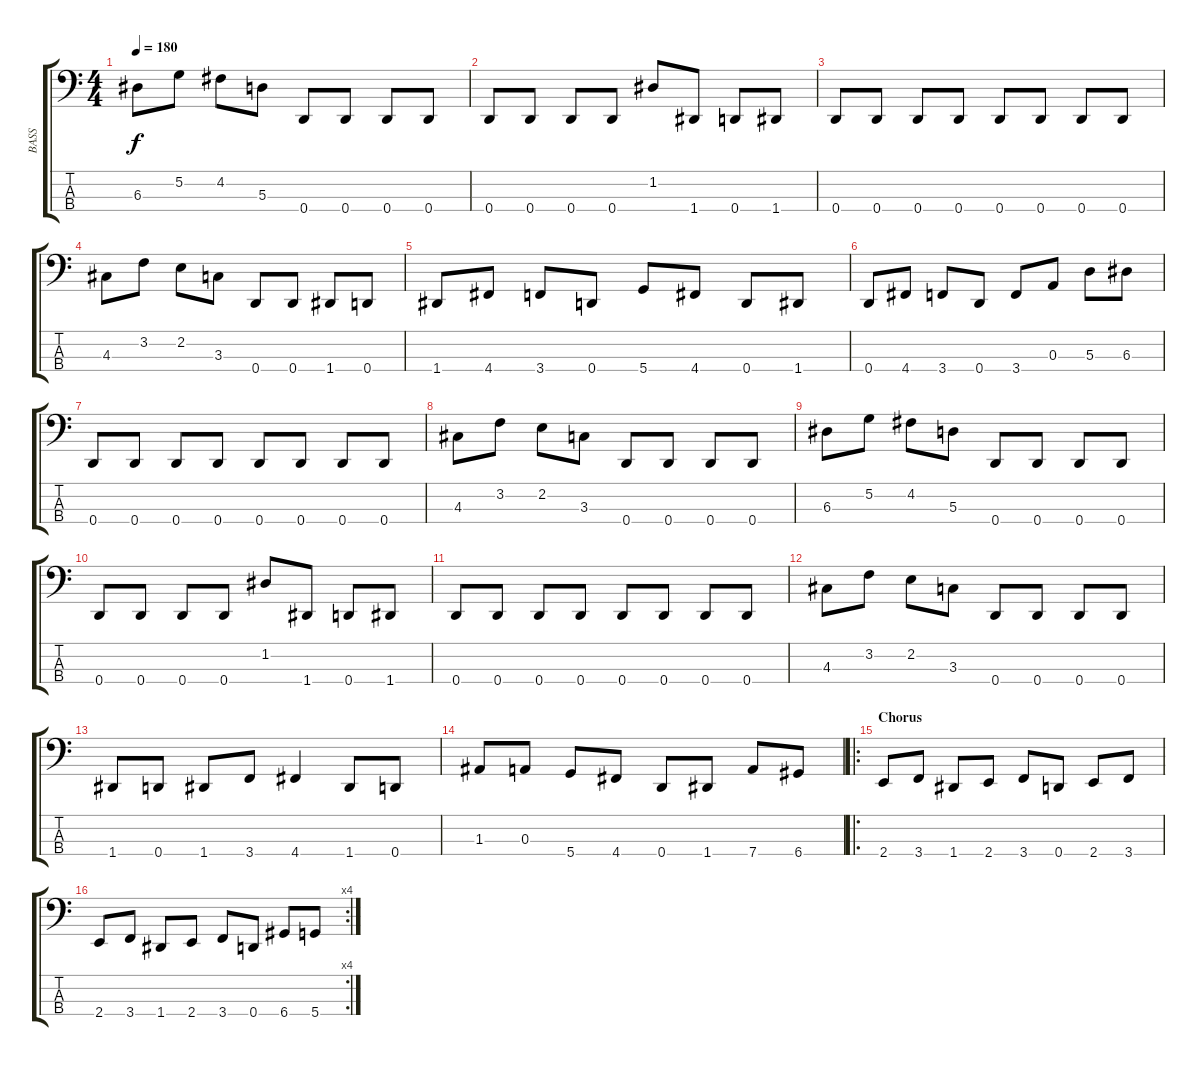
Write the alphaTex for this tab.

\track ("BASS" "BASS") {instrument slapbass2}
\staff {score tabs}
\tuning (G2 D2 A1 D1) {hide}
\ts (4 4)
\tempo 180
\clef f4
\ks c
6.3.8{dy f} 5.2.8 4.2.8 5.3.8 0.4.8 0.4.8 0.4.8 0.4.8 |
0.4.8 0.4.8 0.4.8 0.4.8 1.2.8 1.4.8 0.4.8 1.4.8 |
0.4.8 0.4.8 0.4.8 0.4.8 0.4.8 0.4.8 0.4.8 0.4.8 |
4.3.8 3.2.8 2.2.8 3.3.8 0.4.8 0.4.8 1.4.8 0.4.8 |
1.4.8 4.4.8 3.4.8 0.4.8 5.4.8 4.4.8 0.4.8 1.4.8 |
0.4.8 4.4.8 3.4.8 0.4.8 3.4.8 0.3.8 5.3.8 6.3.8 |
0.4.8 0.4.8 0.4.8 0.4.8 0.4.8 0.4.8 0.4.8 0.4.8 |
4.3.8 3.2.8 2.2.8 3.3.8 0.4.8 0.4.8 0.4.8 0.4.8 |
6.3.8 5.2.8 4.2.8 5.3.8 0.4.8 0.4.8 0.4.8 0.4.8 |
0.4.8 0.4.8 0.4.8 0.4.8 1.2.8 1.4.8 0.4.8 1.4.8 |
0.4.8 0.4.8 0.4.8 0.4.8 0.4.8 0.4.8 0.4.8 0.4.8 |
4.3.8 3.2.8 2.2.8 3.3.8 0.4.8 0.4.8 0.4.8 0.4.8 |
1.4.8 0.4.8 1.4.8 3.4.8 4.4.4 1.4.8 0.4.8 |
1.3.8 0.3.8 5.4.8 4.4.8 0.4.8 1.4.8 7.4.8 6.4.8 |
\ro
\section ("" "Chorus")
2.4.8 3.4.8 1.4.8 2.4.8 3.4.8 0.4.8 2.4.8 3.4.8 |
\rc 4
2.4.8 3.4.8 1.4.8 2.4.8 3.4.8 0.4.8 6.4.8 5.4.8
